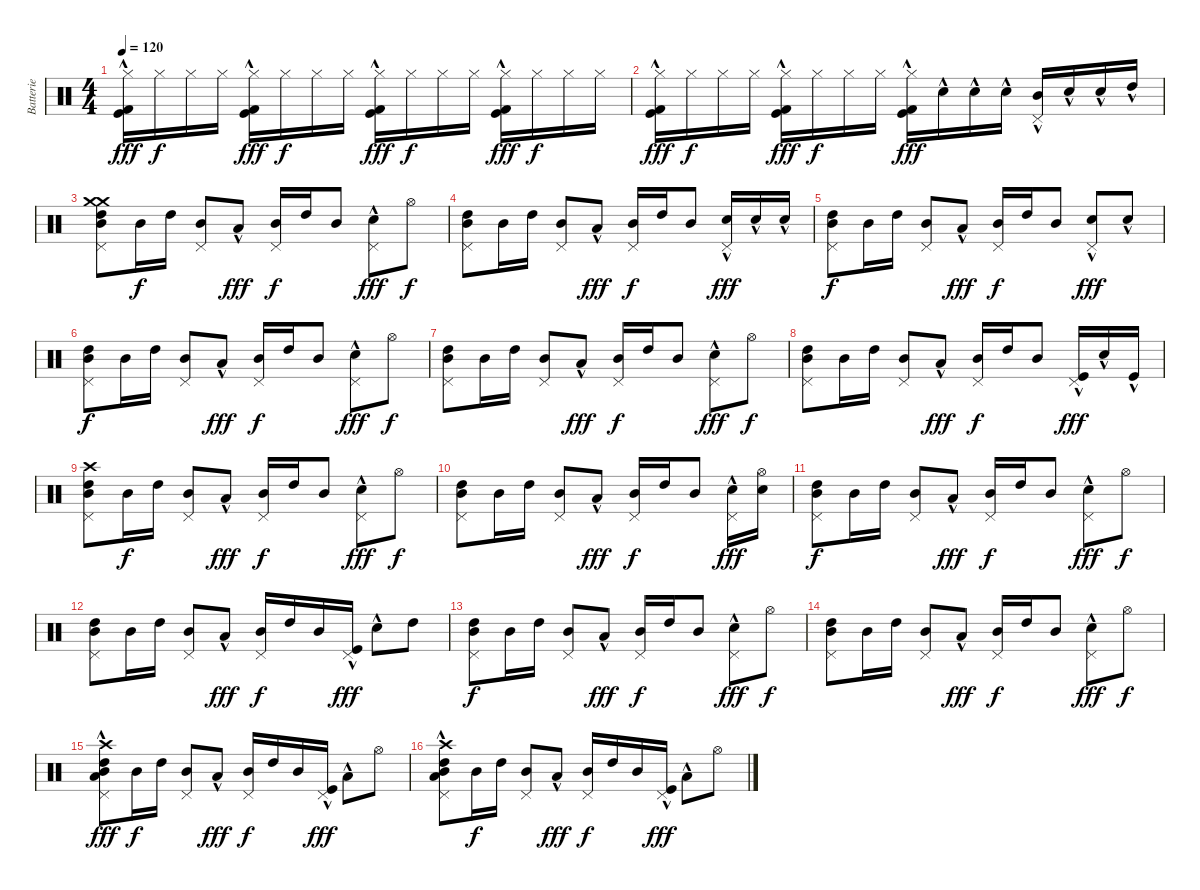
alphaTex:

\track ("Batterie" "Batterie") {instrument percussion}
\staff {score}
\articulation defaults
\ts (4 4)
\tempo 120
\clef neutral
\ks c
("Hi-Hat (closed)" "Kick (hit)"{hac} "Kick (hit) 2"{hac}).16{dy fff} "Hi-Hat (closed)".16{dy f} "Hi-Hat (closed)".16 "Hi-Hat (closed)".16 ("Hi-Hat (closed)" "Kick (hit)"{hac} "Kick (hit) 2"{hac}).16{dy fff} "Hi-Hat (closed)".16{dy f} "Hi-Hat (closed)".16 "Hi-Hat (closed)".16 ("Hi-Hat (closed)" "Kick (hit)"{hac} "Kick (hit) 2"{hac}).16{dy fff} "Hi-Hat (closed)".16{dy f} "Hi-Hat (closed)".16 "Hi-Hat (closed)".16 ("Hi-Hat (closed)" "Kick (hit)"{hac} "Kick (hit) 2"{hac}).16{dy fff} "Hi-Hat (closed)".16{dy f} "Hi-Hat (closed)".16 "Hi-Hat (closed)".16 |
("Hi-Hat (closed)" "Kick (hit)"{hac} "Kick (hit) 2"{hac}).16{dy fff} "Hi-Hat (closed)".16{dy f} "Hi-Hat (closed)".16 "Hi-Hat (closed)".16 ("Hi-Hat (closed)" "Kick (hit)"{hac} "Kick (hit) 2"{hac}).16{dy fff} "Hi-Hat (closed)".16{dy f} "Hi-Hat (closed)".16 "Hi-Hat (closed)".16 ("Hi-Hat (closed)" "Kick (hit)"{hac} "Kick (hit) 2"{hac}).16{dy fff} "Electric Snare (hit)"{hac}.16 "Electric Snare (hit)"{hac}.16 "Electric Snare (hit)"{hac}.16 ("Mid Tom (hit)"{hac} "Pedal Hi-Hat (hit)"{hac}).16 "Electric Snare (hit)"{hac}.16 "Electric Snare (hit)"{hac}.16 "High Tom (hit)"{hac}.16 |
("Mid Tom (hit)" "High Tom (hit)" "Crash medium (hit)" "Crash medium (hit)" "Pedal Hi-Hat (hit)").8 "Mid Tom (hit)".16{dy f} "High Tom (hit)".16 ("Mid Tom (hit)" "Pedal Hi-Hat (hit)").8 "Low Floor Tom (hit)"{hac}.8{dy fff} ("Mid Tom (hit)" "Pedal Hi-Hat (hit)").16{dy f} "High Tom (hit)".16 "Mid Tom (hit)".8 ("Electric Snare (hit)"{hac} "Pedal Hi-Hat (hit)").8{dy fff} "Hi-Hat (open)".8{dy f} |
("Mid Tom (hit)" "High Tom (hit)" "Pedal Hi-Hat (hit)").8 "Mid Tom (hit)".16 "High Tom (hit)".16 ("Mid Tom (hit)" "Pedal Hi-Hat (hit)").8 "Low Floor Tom (hit)"{hac}.8{dy fff} ("Mid Tom (hit)" "Pedal Hi-Hat (hit)").16{dy f} "High Tom (hit)".16 "Mid Tom (hit)".8 ("Electric Snare (hit)"{hac} "Pedal Hi-Hat (hit)").16{dy fff} "Electric Snare (hit)"{hac}.16 "Electric Snare (hit)"{hac}.16 |
("Mid Tom (hit)" "High Tom (hit)" "Pedal Hi-Hat (hit)").8{dy f} "Mid Tom (hit)".16 "High Tom (hit)".16 ("Mid Tom (hit)" "Pedal Hi-Hat (hit)").8 "Low Floor Tom (hit)"{hac}.8{dy fff} ("Mid Tom (hit)" "Pedal Hi-Hat (hit)").16{dy f} "High Tom (hit)".16 "Mid Tom (hit)".8 ("Electric Snare (hit)"{hac} "Pedal Hi-Hat (hit)").8{dy fff} "Electric Snare (hit)"{hac}.8 |
("Mid Tom (hit)" "High Tom (hit)" "Pedal Hi-Hat (hit)").8{dy f} "Mid Tom (hit)".16 "High Tom (hit)".16 ("Mid Tom (hit)" "Pedal Hi-Hat (hit)").8 "Low Floor Tom (hit)"{hac}.8{dy fff} ("Mid Tom (hit)" "Pedal Hi-Hat (hit)").16{dy f} "High Tom (hit)".16 "Mid Tom (hit)".8 ("Electric Snare (hit)"{hac} "Pedal Hi-Hat (hit)").8{dy fff} "Hi-Hat (open)".8{dy f} |
("Mid Tom (hit)" "High Tom (hit)" "Pedal Hi-Hat (hit)").8 "Mid Tom (hit)".16 "High Tom (hit)".16 ("Mid Tom (hit)" "Pedal Hi-Hat (hit)").8 "Low Floor Tom (hit)"{hac}.8{dy fff} ("Mid Tom (hit)" "Pedal Hi-Hat (hit)").16{dy f} "High Tom (hit)".16 "Mid Tom (hit)".8 ("Electric Snare (hit)"{hac} "Pedal Hi-Hat (hit)").8{dy fff} "Hi-Hat (open)".8{dy f} |
("Mid Tom (hit)" "High Tom (hit)" "Pedal Hi-Hat (hit)").8 "Mid Tom (hit)".16 "High Tom (hit)".16 ("Mid Tom (hit)" "Pedal Hi-Hat (hit)").8 "Low Floor Tom (hit)"{hac}.8{dy fff} ("Mid Tom (hit)" "Pedal Hi-Hat (hit)").16{dy f} "High Tom (hit)".16 "Mid Tom (hit)".8 ("Kick (hit)"{hac} "Pedal Hi-Hat (hit)").16{dy fff} "Electric Snare (hit)"{hac}.16 "Kick (hit)"{hac}.16 |
("Mid Tom (hit)" "High Tom (hit)" "Crash high (hit)" "Pedal Hi-Hat (hit)").8 "Mid Tom (hit)".16{dy f} "High Tom (hit)".16 ("Mid Tom (hit)" "Pedal Hi-Hat (hit)").8 "Low Floor Tom (hit)"{hac}.8{dy fff} ("Mid Tom (hit)" "Pedal Hi-Hat (hit)").16{dy f} "High Tom (hit)".16 "Mid Tom (hit)".8 ("Electric Snare (hit)"{hac} "Pedal Hi-Hat (hit)").8{dy fff} "Hi-Hat (open)".8{dy f} |
("Mid Tom (hit)" "High Tom (hit)" "Pedal Hi-Hat (hit)").8 "Mid Tom (hit)".16 "High Tom (hit)".16 ("Mid Tom (hit)" "Pedal Hi-Hat (hit)").8 "Low Floor Tom (hit)"{hac}.8{dy fff} ("Mid Tom (hit)" "Pedal Hi-Hat (hit)").16{dy f} "High Tom (hit)".16 "Mid Tom (hit)".8 ("Electric Snare (hit)"{hac} "Pedal Hi-Hat (hit)").16{dy fff} ("Hi-Hat (open)" "Electric Snare (hit)").16 |
("Mid Tom (hit)" "High Tom (hit)" "Pedal Hi-Hat (hit)").8{dy f} "Mid Tom (hit)".16 "High Tom (hit)".16 ("Mid Tom (hit)" "Pedal Hi-Hat (hit)").8 "Low Floor Tom (hit)"{hac}.8{dy fff} ("Mid Tom (hit)" "Pedal Hi-Hat (hit)").16{dy f} "High Tom (hit)".16 "Mid Tom (hit)".8 ("Electric Snare (hit)"{hac} "Pedal Hi-Hat (hit)").8{dy fff} "Hi-Hat (open)".8{dy f} |
("Mid Tom (hit)" "High Tom (hit)" "Pedal Hi-Hat (hit)").8 "Mid Tom (hit)".16 "High Tom (hit)".16 ("Mid Tom (hit)" "Pedal Hi-Hat (hit)").8 "Low Floor Tom (hit)"{hac}.8{dy fff} ("Mid Tom (hit)" "Pedal Hi-Hat (hit)").16{dy f} "High Tom (hit)".16 "Mid Tom (hit)".16 ("Kick (hit)"{hac} "Pedal Hi-Hat (hit)").16{dy fff} "Electric Snare (hit)"{hac}.8 "High Tom (hit)".8 |
("Mid Tom (hit)" "High Tom (hit)" "Pedal Hi-Hat (hit)").8{dy f} "Mid Tom (hit)".16 "High Tom (hit)".16 ("Mid Tom (hit)" "Pedal Hi-Hat (hit)").8 "Low Floor Tom (hit)"{hac}.8{dy fff} ("Mid Tom (hit)" "Pedal Hi-Hat (hit)").16{dy f} "High Tom (hit)".16 "Mid Tom (hit)".8 ("Electric Snare (hit)"{hac} "Pedal Hi-Hat (hit)").8{dy fff} "Hi-Hat (open)".8{dy f} |
("Mid Tom (hit)" "High Tom (hit)" "Pedal Hi-Hat (hit)").8 "Mid Tom (hit)".16 "High Tom (hit)".16 ("Mid Tom (hit)" "Pedal Hi-Hat (hit)").8 "Low Floor Tom (hit)"{hac}.8{dy fff} ("Mid Tom (hit)" "Pedal Hi-Hat (hit)").16{dy f} "High Tom (hit)".16 "Mid Tom (hit)".8 ("Electric Snare (hit)"{hac} "Pedal Hi-Hat (hit)").8{dy fff} "Hi-Hat (open)".8{dy f} |
("Mid Tom (hit)" "High Tom (hit)" "Low Floor Tom (hit)"{hac} "Crash high (hit)" "Pedal Hi-Hat (hit)").8{dy fff} "Mid Tom (hit)".16{dy f} "High Tom (hit)".16 ("Mid Tom (hit)" "Pedal Hi-Hat (hit)").8 "Low Floor Tom (hit)"{hac}.8{dy fff} ("Mid Tom (hit)" "Pedal Hi-Hat (hit)").16{dy f} "High Tom (hit)".16 "Mid Tom (hit)".16 ("Kick (hit)"{hac} "Pedal Hi-Hat (hit)").16{dy fff} "Low Floor Tom (hit)"{hac}.8 "Hi-Hat (open)".8 |
("Mid Tom (hit)" "High Tom (hit)" "Low Floor Tom (hit)"{hac} "Crash high (hit)" "Pedal Hi-Hat (hit)").8 "Mid Tom (hit)".16{dy f} "High Tom (hit)".16 ("Mid Tom (hit)" "Pedal Hi-Hat (hit)").8 "Low Floor Tom (hit)"{hac}.8{dy fff} ("Mid Tom (hit)" "Pedal Hi-Hat (hit)").16{dy f} "High Tom (hit)".16 "Mid Tom (hit)".16 ("Kick (hit)"{hac} "Pedal Hi-Hat (hit)").16{dy fff} "Low Floor Tom (hit)"{hac}.8 "Hi-Hat (open)".8
